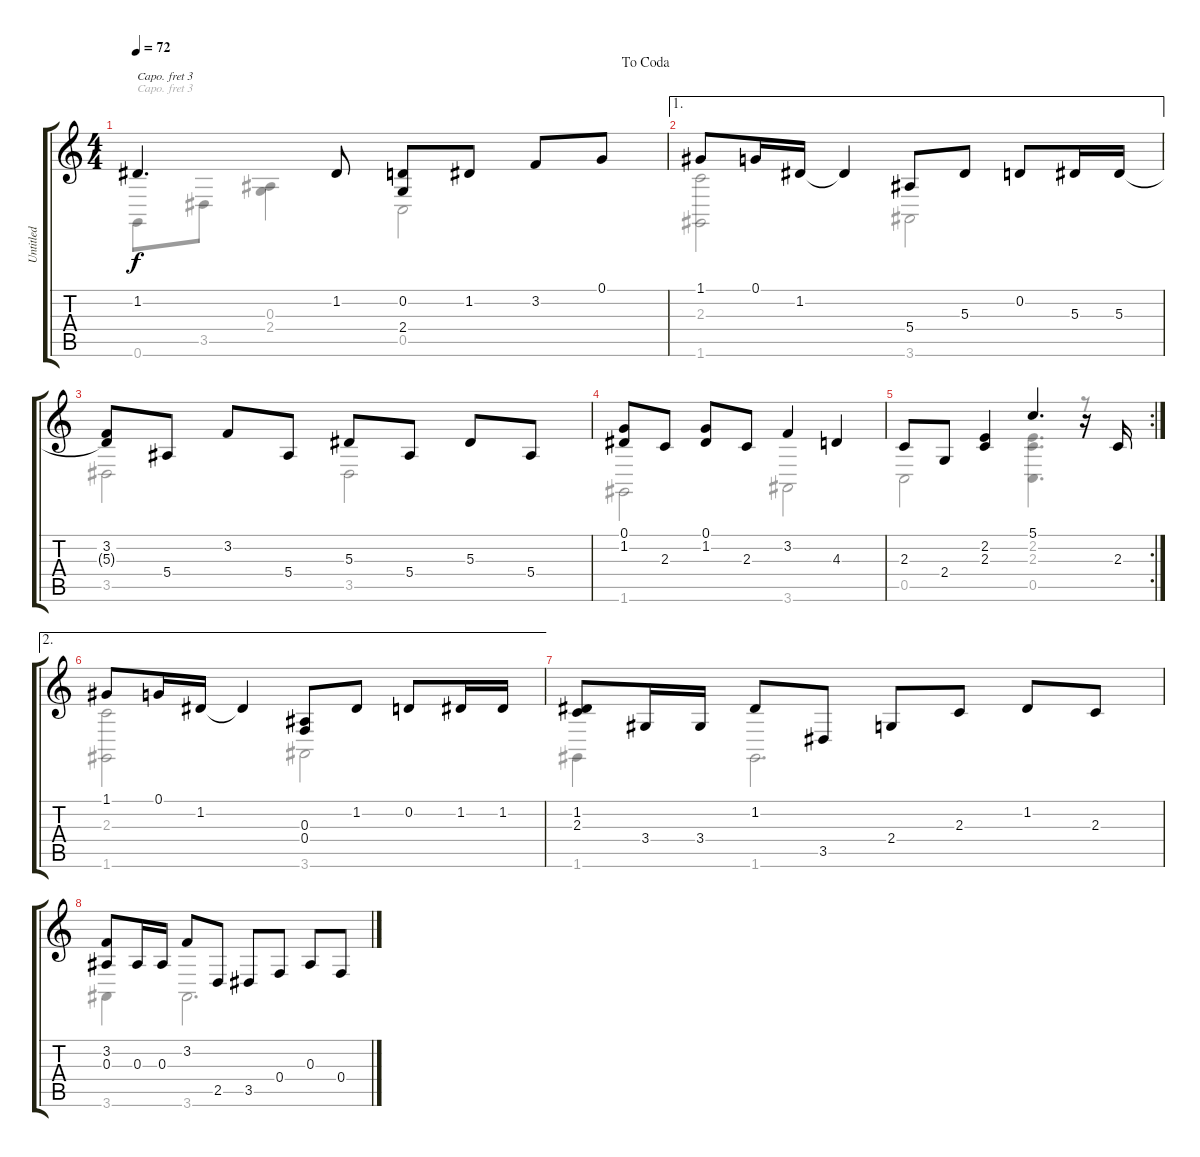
\track ("Untitled" "Untitled") {instrument brightacousticpiano}
\staff {score tabs}
\capo 3
\tuning (E4 B3 G3 D3 A2 E2) {hide}
\voice
\ts (4 4)
\jump dacoda
\tempo 72
\clef g2
\ks c
1.2{t}.4{d dy f} 1.2.8 (0.2 2.4).8 1.2.8 3.2.8 0.1.8 |
\ae 1
1.1.8 0.1.16 1.2.16 1.2{t}.4 5.4.8 5.3.8 0.2.8 5.3.16 5.3.16 |
(3.2 5.3{t}).8 5.4.8 3.2.8 5.4.8 5.3.8 5.4.8 5.3.8 5.4.8 |
(0.1 1.2).8 2.3.8 (0.1 1.2).8 2.3.8 3.2.4 4.3.4 |
\rc 2
2.3.8 2.4.8 (2.2 2.3).4 5.1.4{d} r.16 2.3.16 |
\ae 2
1.1.8 0.1.16 1.2.16 1.2{t}.4 (0.3 0.4).8 1.2.8 0.2.8 1.2.16 1.2.16 |
(1.2 2.3).8 3.4.16 3.4.16 1.2.8 3.5.8 2.4.8 2.3.8 1.2.8 2.3.8 |
(3.2 0.3).8 0.3.16 0.3.16 3.2.8 2.5.8 3.5.8 0.4.8 0.3.8 0.4.8
\voice
\clef g2
\ottava regular
\simile none
\ks c
0.6.8{dy f} 3.5.8 (0.3 2.4).4 0.5.2 |
(2.3 1.6).2 3.6.2 |
3.5.2 3.5.2 |
1.6.2 3.6.2 |
0.5.2 (2.2 2.3 0.5).4{d} r.8 |
(2.3 1.6).2 3.6.2 |
1.6.4 1.6.2{d} |
3.6.4 3.6.2{d}
